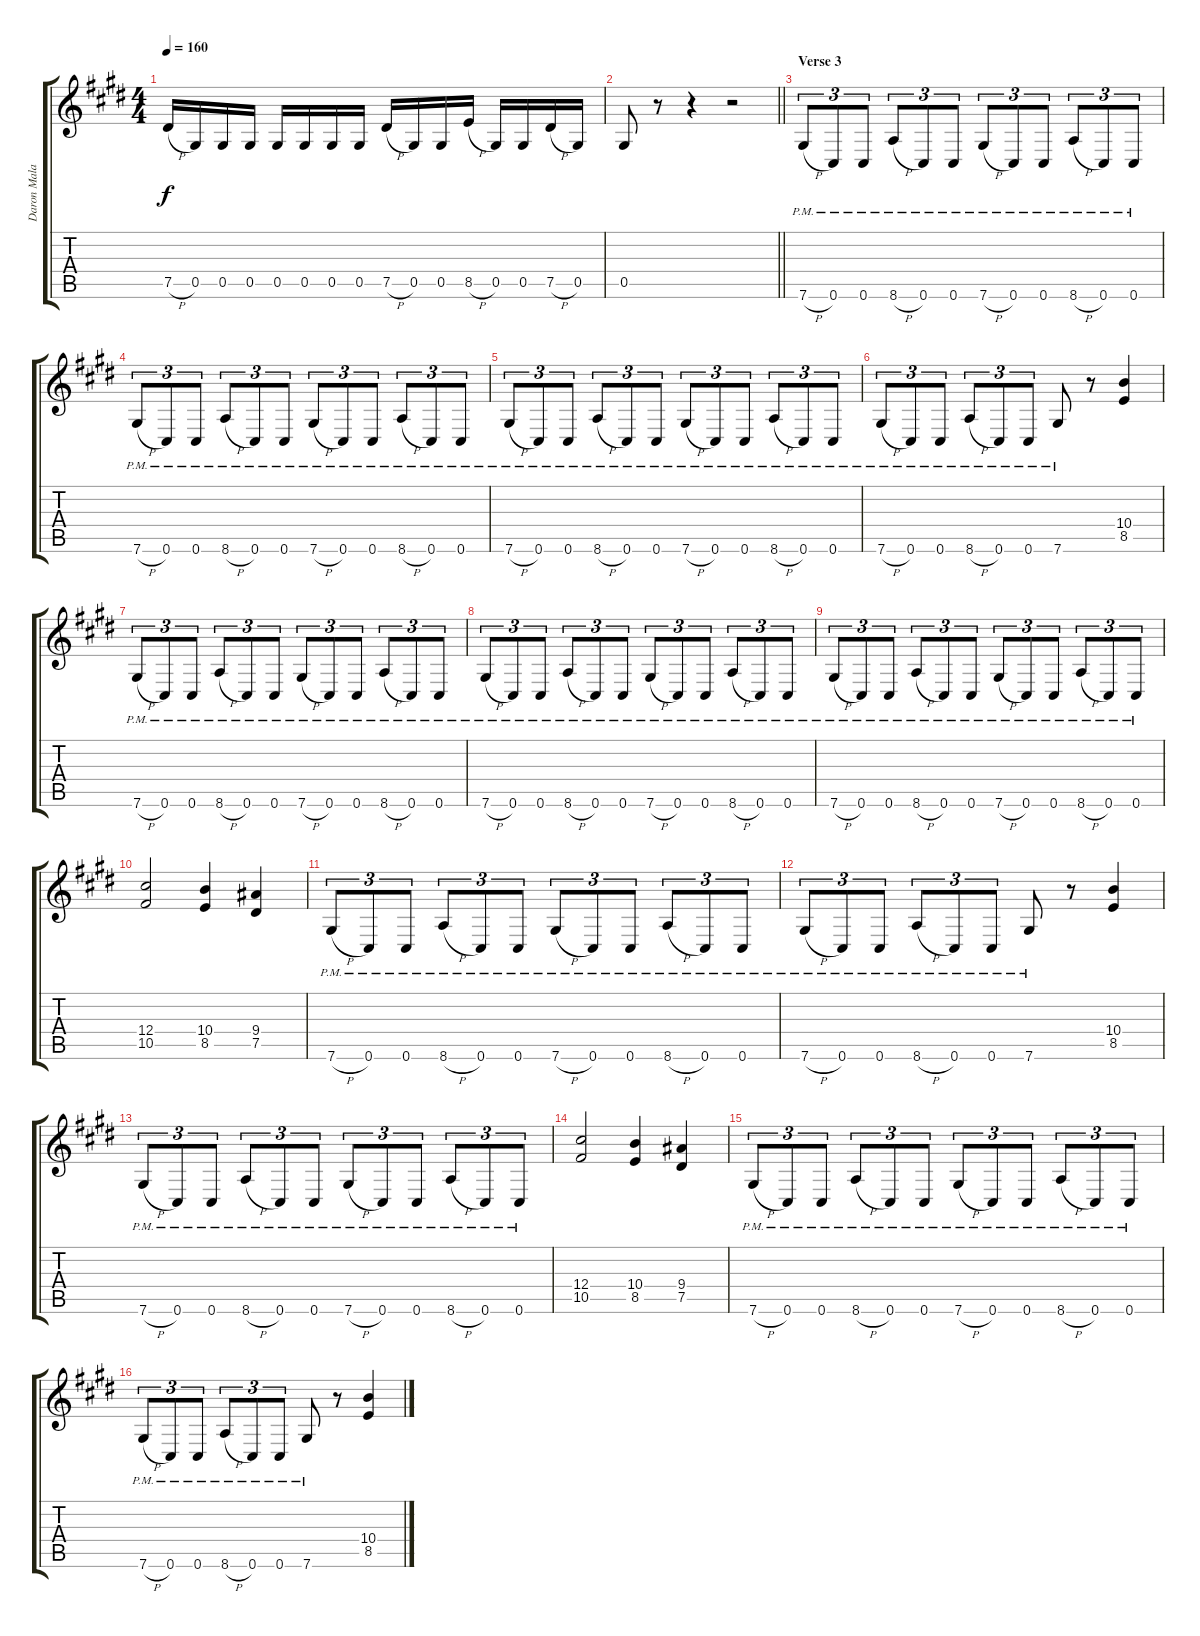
\track ("Daron Malakian [Guitar 2]" "Daron Mala") {instrument distortionguitar}
\staff {score tabs}
\tuning (Eb4 Bb3 Gb3 Db3 Ab2 Db2) {hide}
\ts (4 4)
\tempo 160
\clef g2
\ks c#minor
7.5{h}.16{dy f} 0.5.16 0.5.16 0.5.16 0.5.16 0.5.16 0.5.16 0.5.16 7.5{h}.16 0.5.16 0.5.16 8.5{h}.16 0.5.16 0.5.16 7.5{h}.16 0.5.16 |
\barLineRight lightlight
0.5.8 r.8 r.4 r.2 |
\section ("" "Verse 3")
7.6{h pm}.8{tu (3 2)} 0.6{pm}.8{tu (3 2)} 0.6{pm}.8{tu (3 2)} 8.6{h pm}.8{tu (3 2)} 0.6{pm}.8{tu (3 2)} 0.6{pm}.8{tu (3 2)} 7.6{h pm}.8{tu (3 2)} 0.6{pm}.8{tu (3 2)} 0.6{pm}.8{tu (3 2)} 8.6{h pm}.8{tu (3 2)} 0.6{pm}.8{tu (3 2)} 0.6{pm}.8{tu (3 2)} |
7.6{h pm}.8{tu (3 2)} 0.6{pm}.8{tu (3 2)} 0.6{pm}.8{tu (3 2)} 8.6{h pm}.8{tu (3 2)} 0.6{pm}.8{tu (3 2)} 0.6{pm}.8{tu (3 2)} 7.6{h pm}.8{tu (3 2)} 0.6{pm}.8{tu (3 2)} 0.6{pm}.8{tu (3 2)} 8.6{h pm}.8{tu (3 2)} 0.6{pm}.8{tu (3 2)} 0.6{pm}.8{tu (3 2)} |
7.6{h pm}.8{tu (3 2)} 0.6{pm}.8{tu (3 2)} 0.6{pm}.8{tu (3 2)} 8.6{h pm}.8{tu (3 2)} 0.6{pm}.8{tu (3 2)} 0.6{pm}.8{tu (3 2)} 7.6{h pm}.8{tu (3 2)} 0.6{pm}.8{tu (3 2)} 0.6{pm}.8{tu (3 2)} 8.6{h pm}.8{tu (3 2)} 0.6{pm}.8{tu (3 2)} 0.6{pm}.8{tu (3 2)} |
7.6{h pm}.8{tu (3 2)} 0.6{pm}.8{tu (3 2)} 0.6{pm}.8{tu (3 2)} 8.6{h pm}.8{tu (3 2)} 0.6{pm}.8{tu (3 2)} 0.6{pm}.8{tu (3 2)} 7.6{pm}.8 r.8 (10.4 8.5).4 |
7.6{h pm}.8{tu (3 2)} 0.6{pm}.8{tu (3 2)} 0.6{pm}.8{tu (3 2)} 8.6{h pm}.8{tu (3 2)} 0.6{pm}.8{tu (3 2)} 0.6{pm}.8{tu (3 2)} 7.6{h pm}.8{tu (3 2)} 0.6{pm}.8{tu (3 2)} 0.6{pm}.8{tu (3 2)} 8.6{h pm}.8{tu (3 2)} 0.6{pm}.8{tu (3 2)} 0.6{pm}.8{tu (3 2)} |
7.6{h pm}.8{tu (3 2)} 0.6{pm}.8{tu (3 2)} 0.6{pm}.8{tu (3 2)} 8.6{h pm}.8{tu (3 2)} 0.6{pm}.8{tu (3 2)} 0.6{pm}.8{tu (3 2)} 7.6{h pm}.8{tu (3 2)} 0.6{pm}.8{tu (3 2)} 0.6{pm}.8{tu (3 2)} 8.6{h pm}.8{tu (3 2)} 0.6{pm}.8{tu (3 2)} 0.6{pm}.8{tu (3 2)} |
7.6{h pm}.8{tu (3 2)} 0.6{pm}.8{tu (3 2)} 0.6{pm}.8{tu (3 2)} 8.6{h pm}.8{tu (3 2)} 0.6{pm}.8{tu (3 2)} 0.6{pm}.8{tu (3 2)} 7.6{h pm}.8{tu (3 2)} 0.6{pm}.8{tu (3 2)} 0.6{pm}.8{tu (3 2)} 8.6{h pm}.8{tu (3 2)} 0.6{pm}.8{tu (3 2)} 0.6{pm}.8{tu (3 2)} |
(12.4 10.5).2 (10.4 8.5).4 (9.4 7.5).4 |
7.6{h pm}.8{tu (3 2)} 0.6{pm}.8{tu (3 2)} 0.6{pm}.8{tu (3 2)} 8.6{h pm}.8{tu (3 2)} 0.6{pm}.8{tu (3 2)} 0.6{pm}.8{tu (3 2)} 7.6{h pm}.8{tu (3 2)} 0.6{pm}.8{tu (3 2)} 0.6{pm}.8{tu (3 2)} 8.6{h pm}.8{tu (3 2)} 0.6{pm}.8{tu (3 2)} 0.6{pm}.8{tu (3 2)} |
7.6{h pm}.8{tu (3 2)} 0.6{pm}.8{tu (3 2)} 0.6{pm}.8{tu (3 2)} 8.6{h pm}.8{tu (3 2)} 0.6{pm}.8{tu (3 2)} 0.6{pm}.8{tu (3 2)} 7.6{pm}.8 r.8 (10.4 8.5).4 |
7.6{h pm}.8{tu (3 2)} 0.6{pm}.8{tu (3 2)} 0.6{pm}.8{tu (3 2)} 8.6{h pm}.8{tu (3 2)} 0.6{pm}.8{tu (3 2)} 0.6{pm}.8{tu (3 2)} 7.6{h pm}.8{tu (3 2)} 0.6{pm}.8{tu (3 2)} 0.6{pm}.8{tu (3 2)} 8.6{h pm}.8{tu (3 2)} 0.6{pm}.8{tu (3 2)} 0.6{pm}.8{tu (3 2)} |
(12.4 10.5).2 (10.4 8.5).4 (9.4 7.5).4 |
7.6{h pm}.8{tu (3 2)} 0.6{pm}.8{tu (3 2)} 0.6{pm}.8{tu (3 2)} 8.6{h pm}.8{tu (3 2)} 0.6{pm}.8{tu (3 2)} 0.6{pm}.8{tu (3 2)} 7.6{h pm}.8{tu (3 2)} 0.6{pm}.8{tu (3 2)} 0.6{pm}.8{tu (3 2)} 8.6{h pm}.8{tu (3 2)} 0.6{pm}.8{tu (3 2)} 0.6{pm}.8{tu (3 2)} |
7.6{h pm}.8{tu (3 2)} 0.6{pm}.8{tu (3 2)} 0.6{pm}.8{tu (3 2)} 8.6{h pm}.8{tu (3 2)} 0.6{pm}.8{tu (3 2)} 0.6{pm}.8{tu (3 2)} 7.6{pm}.8 r.8 (10.4 8.5).4
